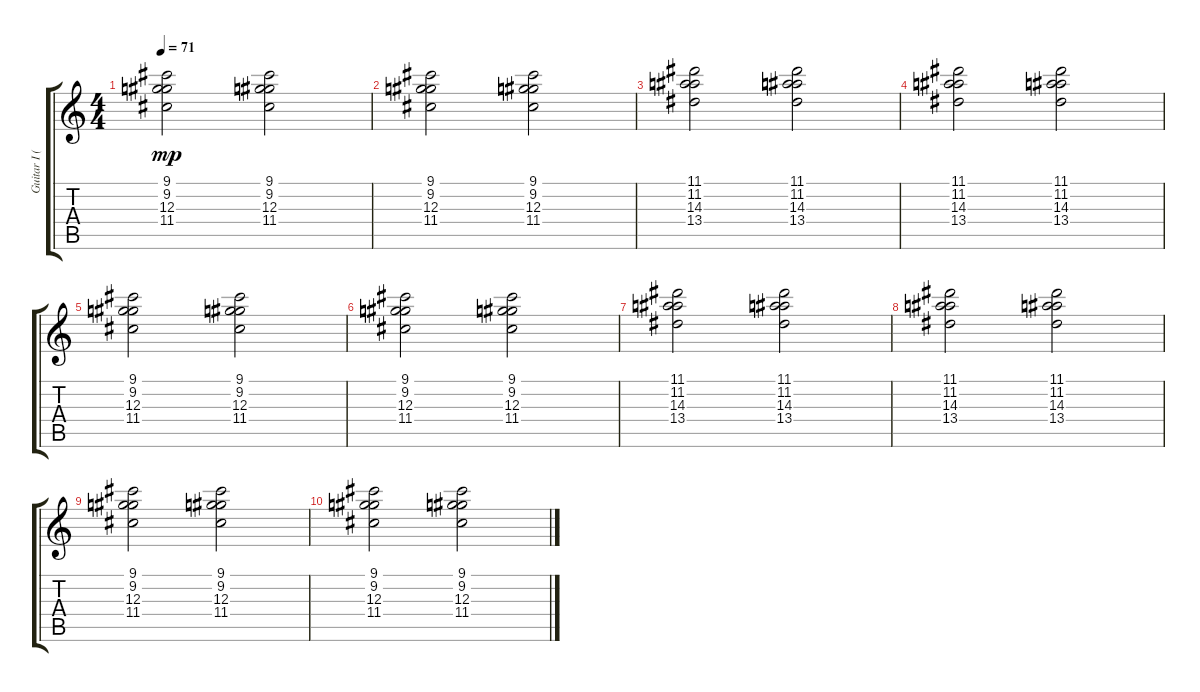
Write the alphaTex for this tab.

\track ("Guitar I (with Fingers and Leslie Rotary" "Guitar I (") {instrument electricguitarjazz}
\staff {score tabs}
\tuning (E4 B3 G3 D3 A2 E2) {hide}
\ts (4 4)
\tempo 71
\clef g2
\ks c
(9.1 9.2 12.3 11.4).2{dy mp balance 16} (9.1 9.2 12.3 11.4).2{balance 0} |
(9.1 9.2 12.3 11.4).2{balance 16} (9.1 9.2 12.3 11.4).2{balance 0} |
(11.1 11.2 14.3 13.4).2{balance 16} (11.1 11.2 14.3 13.4).2{balance 0} |
(11.1 11.2 14.3 13.4).2{balance 16} (11.1 11.2 14.3 13.4).2{balance 0} |
(9.1 9.2 12.3 11.4).2{balance 16} (9.1 9.2 12.3 11.4).2{balance 0} |
(9.1 9.2 12.3 11.4).2{balance 16} (9.1 9.2 12.3 11.4).2{balance 0} |
(11.1 11.2 14.3 13.4).2{balance 16} (11.1 11.2 14.3 13.4).2{balance 0} |
(11.1 11.2 14.3 13.4).2{balance 16} (11.1 11.2 14.3 13.4).2{balance 0} |
(9.1 9.2 12.3 11.4).2{balance 16} (9.1 9.2 12.3 11.4).2{balance 0} |
(9.1 9.2 12.3 11.4).2{balance 16} (9.1 9.2 12.3 11.4).2{balance 0}
